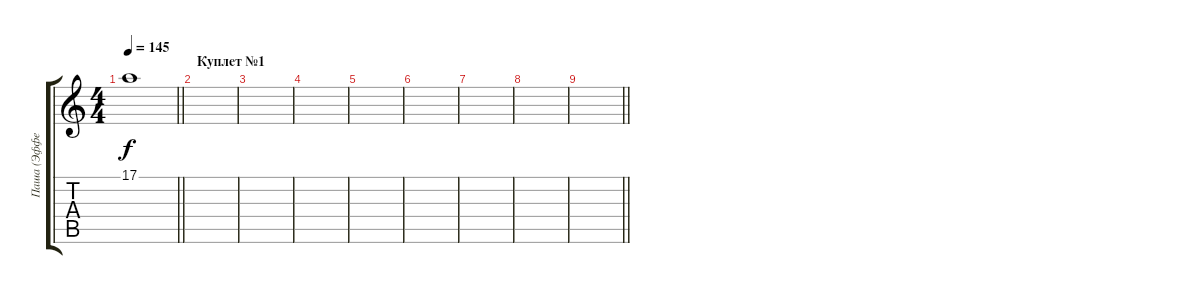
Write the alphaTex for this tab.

\track ("Паша (Эффект)" "Паша (Эффе") {instrument pad4choir}
\staff {score tabs}
\tuning (E4 B3 G3 D3 A2 E2) {hide}
\ts (4 4)
\tempo 145
\clef g2
\barLineRight lightlight
\ks c
17.1{t}.1{dy f} |
\section ("" "Куплет №1")
|
|
|
|
|
|
|
\barLineRight lightlight
